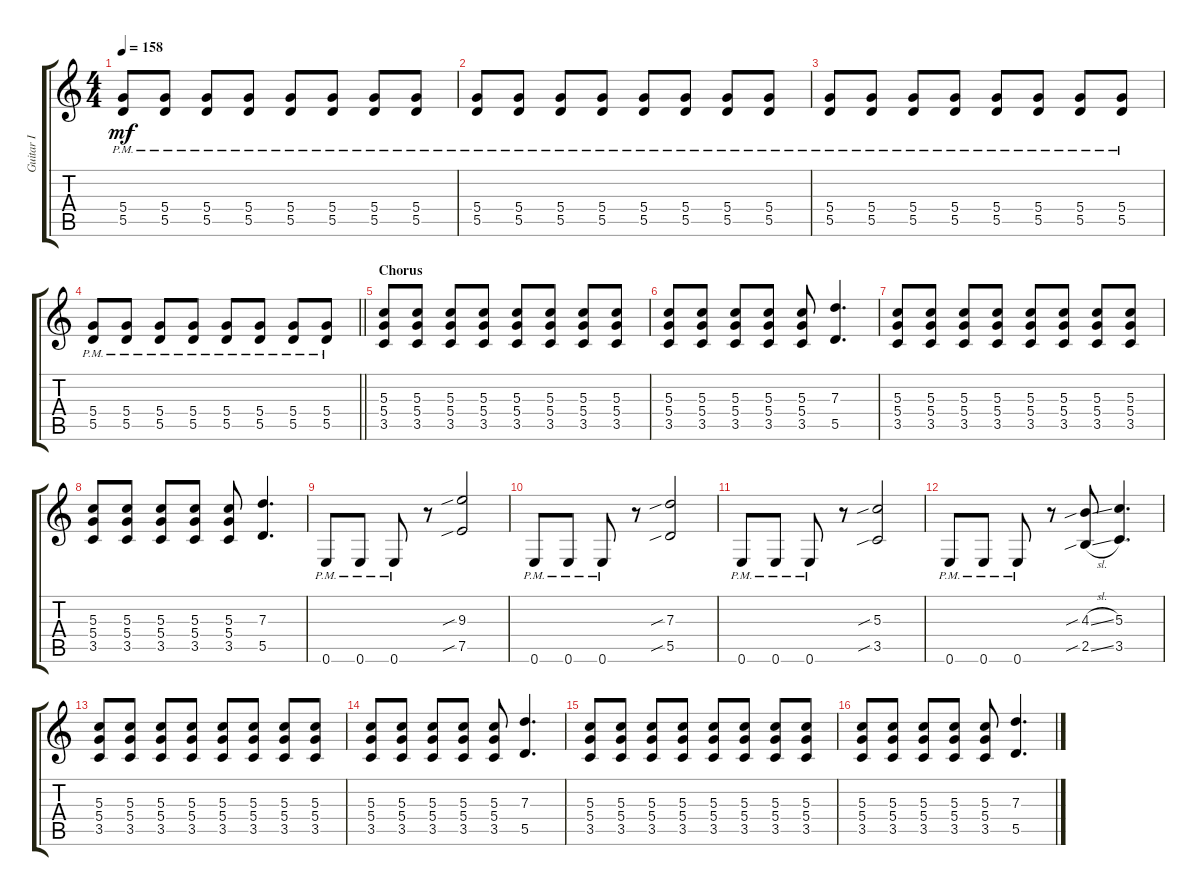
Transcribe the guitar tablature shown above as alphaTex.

\track ("Guitar I" "Guitar I") {instrument distortionguitar}
\staff {score tabs}
\tuning (E4 B3 G3 D3 A2 E2) {hide}
\ts (4 4)
\tempo 158
\clef g2
\ks c
(5.4{pm} 5.5{pm}).8{dy mf} (5.4{pm} 5.5{pm}).8 (5.4{pm} 5.5{pm}).8 (5.4{pm} 5.5{pm}).8 (5.4{pm} 5.5{pm}).8 (5.4{pm} 5.5{pm}).8 (5.4{pm} 5.5{pm}).8 (5.4{pm} 5.5{pm}).8 |
(5.4{pm} 5.5{pm}).8 (5.4{pm} 5.5{pm}).8 (5.4{pm} 5.5{pm}).8 (5.4{pm} 5.5{pm}).8 (5.4{pm} 5.5{pm}).8 (5.4{pm} 5.5{pm}).8 (5.4{pm} 5.5{pm}).8 (5.4{pm} 5.5{pm}).8 |
(5.4{pm} 5.5{pm}).8 (5.4{pm} 5.5{pm}).8 (5.4{pm} 5.5{pm}).8 (5.4{pm} 5.5{pm}).8 (5.4{pm} 5.5{pm}).8 (5.4{pm} 5.5{pm}).8 (5.4{pm} 5.5{pm}).8 (5.4{pm} 5.5{pm}).8 |
\barLineRight lightlight
(5.4{pm} 5.5{pm}).8 (5.4{pm} 5.5{pm}).8 (5.4{pm} 5.5{pm}).8 (5.4{pm} 5.5{pm}).8 (5.4{pm} 5.5{pm}).8 (5.4{pm} 5.5{pm}).8 (5.4{pm} 5.5{pm}).8 (5.4{pm} 5.5{pm}).8 |
\section ("" "Chorus")
(5.3 5.4 3.5).8{volume 14} (5.3 5.4 3.5).8 (5.3 5.4 3.5).8 (5.3 5.4 3.5).8 (5.3 5.4 3.5).8 (5.3 5.4 3.5).8 (5.3 5.4 3.5).8 (5.3 5.4 3.5).8 |
(5.3 5.4 3.5).8 (5.3 5.4 3.5).8 (5.3 5.4 3.5).8 (5.3 5.4 3.5).8 (5.3 5.4 3.5).8 (7.3 5.5).4{d} |
(5.3 5.4 3.5).8 (5.3 5.4 3.5).8 (5.3 5.4 3.5).8 (5.3 5.4 3.5).8 (5.3 5.4 3.5).8 (5.3 5.4 3.5).8 (5.3 5.4 3.5).8 (5.3 5.4 3.5).8 |
(5.3 5.4 3.5).8 (5.3 5.4 3.5).8 (5.3 5.4 3.5).8 (5.3 5.4 3.5).8 (5.3 5.4 3.5).8 (7.3 5.5).4{d} |
0.6{pm}.8 0.6{pm}.8 0.6{pm}.8 r.8 (9.3{sib} 7.5{sib}).2 |
0.6{pm}.8 0.6{pm}.8 0.6{pm}.8 r.8 (7.3{sib} 5.5{sib}).2 |
0.6{pm}.8 0.6{pm}.8 0.6{pm}.8 r.8 (5.3{sib} 3.5{sib}).2 |
0.6{pm}.8 0.6{pm}.8 0.6{pm}.8 r.8 (4.3{sib sl} 2.5{sib sl}).8 (5.3 3.5).4{d} |
(5.3 5.4 3.5).8 (5.3 5.4 3.5).8 (5.3 5.4 3.5).8 (5.3 5.4 3.5).8 (5.3 5.4 3.5).8 (5.3 5.4 3.5).8 (5.3 5.4 3.5).8 (5.3 5.4 3.5).8 |
(5.3 5.4 3.5).8 (5.3 5.4 3.5).8 (5.3 5.4 3.5).8 (5.3 5.4 3.5).8 (5.3 5.4 3.5).8 (7.3 5.5).4{d} |
(5.3 5.4 3.5).8 (5.3 5.4 3.5).8 (5.3 5.4 3.5).8 (5.3 5.4 3.5).8 (5.3 5.4 3.5).8 (5.3 5.4 3.5).8 (5.3 5.4 3.5).8 (5.3 5.4 3.5).8 |
(5.3 5.4 3.5).8 (5.3 5.4 3.5).8 (5.3 5.4 3.5).8 (5.3 5.4 3.5).8 (5.3 5.4 3.5).8 (7.3 5.5).4{d}
